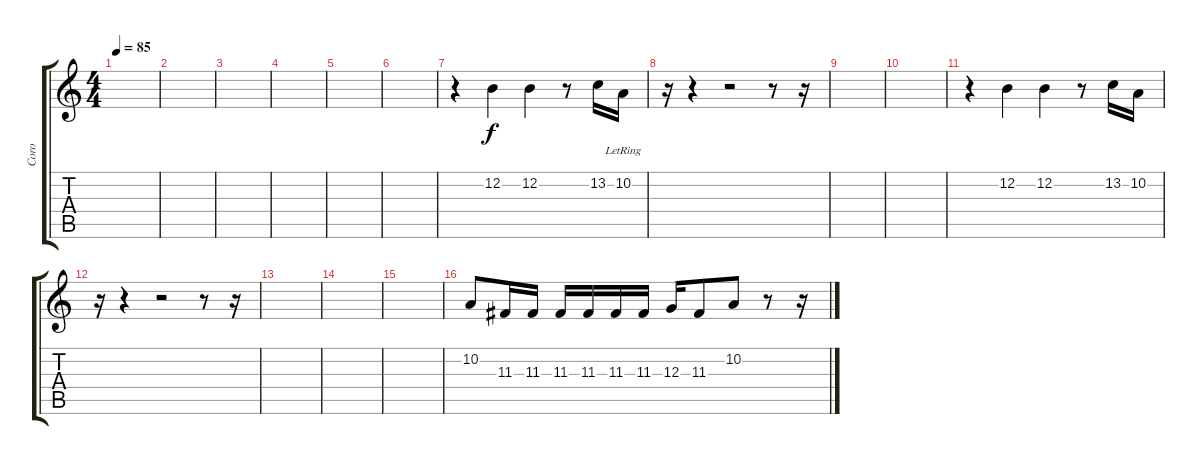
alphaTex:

\track ("Coro" "Coro") {instrument choiraahs}
\staff {score tabs}
\tuning (E4 B3 G3 D3 A2 E2) {hide}
\ts (4 4)
\tempo 85
\clef g2
\ks c
|
|
|
|
|
|
r.4 12.2.4 12.2.4 r.8 13.2.16 10.2{lr}.16 |
r.16 r.4 r.2 r.8 r.16 |
|
|
r.4 12.2.4 12.2.4 r.8 13.2.16 10.2.16 |
r.16 r.4 r.2 r.8 r.16 |
|
|
|
10.2.8 11.3.16 11.3.16 11.3.16 11.3.16 11.3.16 11.3.16 12.3.16 11.3.8 10.2.8 r.8 r.16
